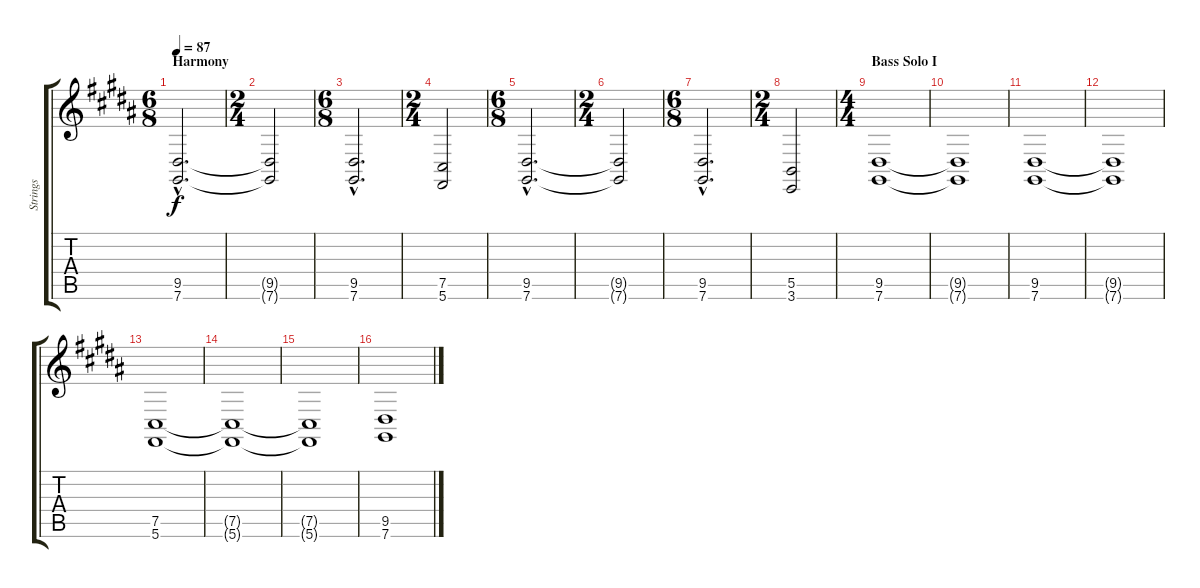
\track ("Strings" "Strings") {instrument stringensemble1}
\staff {score tabs}
\tuning (Db4 Ab3 E3 B2 Gb2 Db2) {hide}
\ts (6 8)
\section ("" "Harmony")
\tempo 87
\clef g2
\ks b
(9.5{hac} 7.6{hac}).2{d dy f} |
\ts (2 4)
(9.5{t} 7.6{t}).2 |
\ts (6 8)
(9.5{hac} 7.6{hac}).2{d} |
\ts (2 4)
(7.5 5.6).2 |
\ts (6 8)
(9.5{hac} 7.6{hac}).2{d} |
\ts (2 4)
(9.5{t} 7.6{t}).2 |
\ts (6 8)
(9.5{hac} 7.6{hac}).2{d} |
\ts (2 4)
(5.5 3.6).2 |
\ts (4 4)
\section ("" "Bass Solo I")
(9.5 7.6).1 |
(9.5{t} 7.6{t}).1 |
(9.5 7.6).1 |
(9.5{t} 7.6{t}).1 |
(7.5 5.6).1 |
(7.5{t} 5.6{t}).1 |
(7.5{t} 5.6{t}).1 |
(9.5 7.6).1
